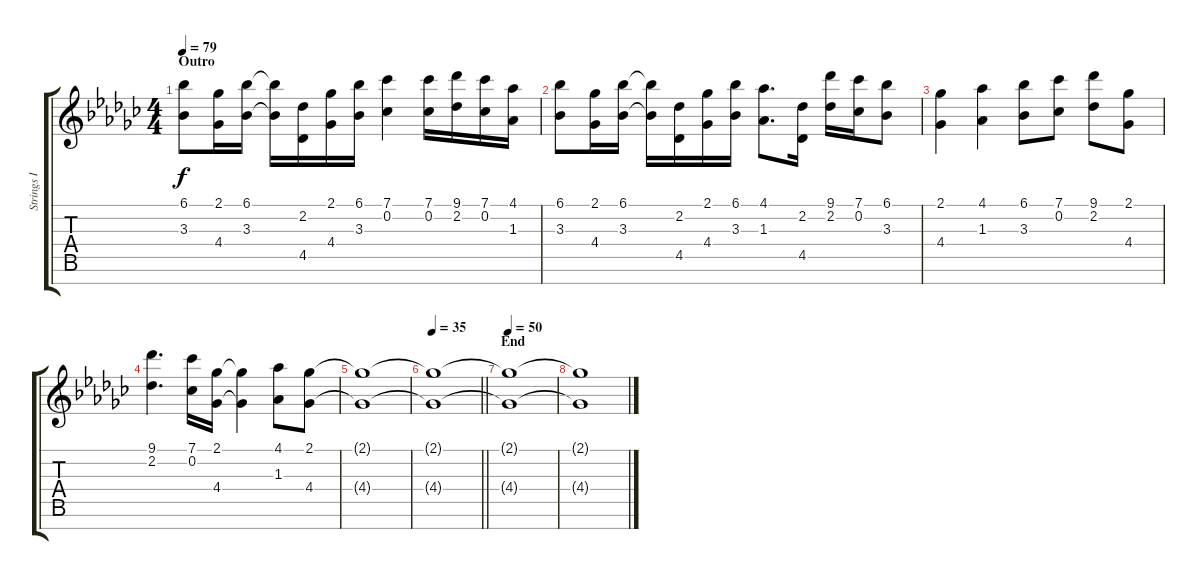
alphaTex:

\track ("Strings I" "Strings I") {instrument stringensemble1}
\staff {score tabs}
\tuning (E5 B4 G4 D4 A3 E3 B2) {hide}
\ts (4 4)
\section ("" "Outro")
\tempo 79
\clef g2
\ks gb
(6.1 3.3).8{dy f} (2.1 4.4).16 (6.1 3.3).16 (6.1{t} 3.3{t}).16 (2.2 4.5).16 (2.1 4.4).16 (6.1 3.3).16 (7.1 0.2).4 (7.1 0.2).16 (9.1 2.2).16 (7.1 0.2).16 (4.1 1.3).16 |
(6.1 3.3).8 (2.1 4.4).16 (6.1 3.3).16 (6.1{t} 3.3{t}).16 (2.2 4.5).16 (2.1 4.4).16 (6.1 3.3).16 (4.1 1.3).8{d} (2.2 4.5).16 (9.1 2.2).16 (7.1 0.2).16 (6.1 3.3).8 |
(2.1 4.4).4 (4.1 1.3).4 (6.1 3.3).8 (7.1 0.2).8 (9.1 2.2).8 (2.1 4.4).8 |
(9.1 2.2).4{d} (7.1 0.2).16 (2.1 4.4).16 (2.1{t} 4.4{t}).4 (4.1 1.3).8 (2.1 4.4).8 |
(2.1{t} 4.4{t}).1{volume 0} |
\tempo 35
\barLineRight lightlight
(2.1{t} 4.4{t}).1 |
\section ("" "End")
\tempo 50
(2.1{t} 4.4{t}).1 |
(2.1{t} 4.4{t}).1
